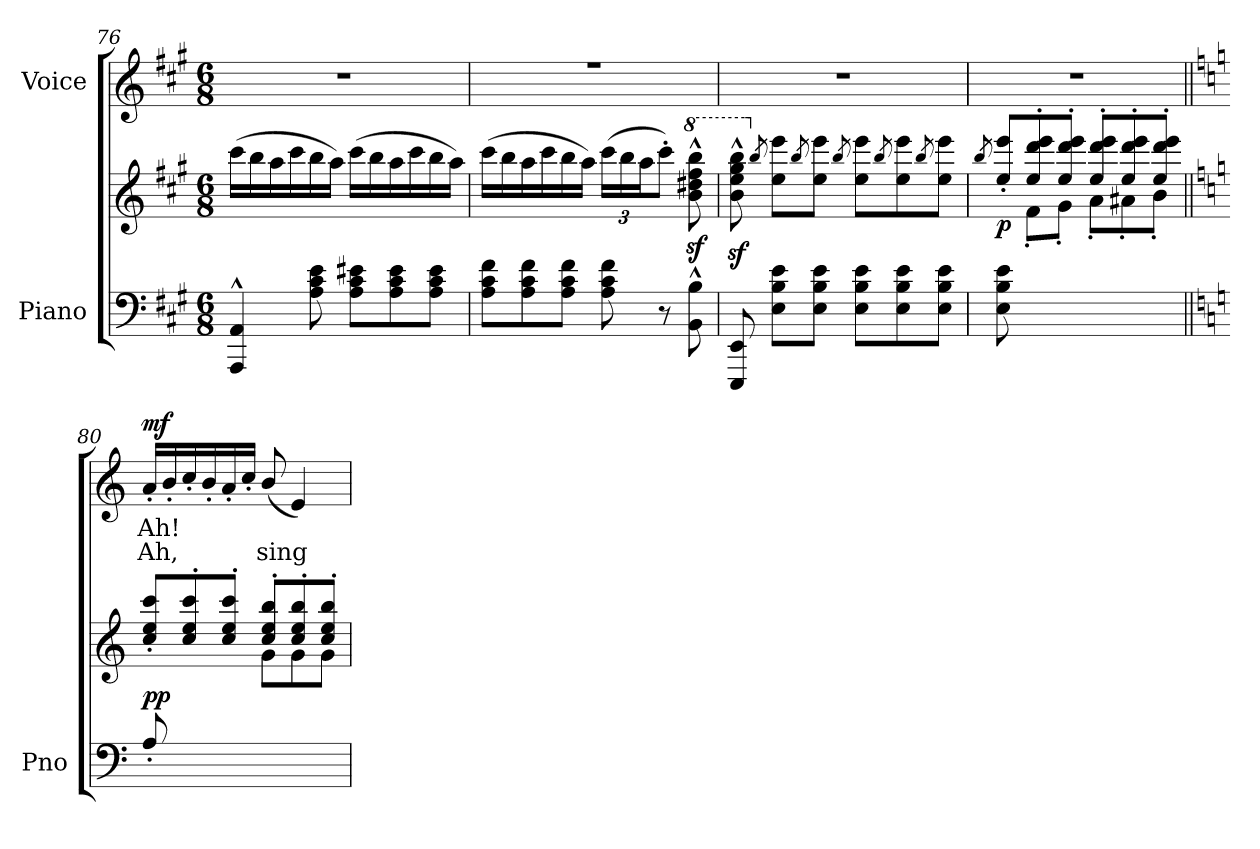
**kern	**kern	**dynam	**kern	**text	**text	**dynam
*part2	*part2	*part2	*part1	*part1	*part1	*part1
*staff3	*staff2	*staff2/3	*staff1	*staff1	*staff1	*staff1
*I"Piano	*	*	*I"Voice	*	*	*
*I'Pno	*	*	*	*	*	*
*clefF4	*clefG2	*	*clefG2	*	*	*
*k[f#c#g#]	*k[f#c#g#]	*	*k[f#c#g#]	*	*	*
*M6/8	*M6/8	*	*M6/8	*	*	*
=76	=76	=76	=76	=76	=76	=76
4AAA/^^ 4AA/^^	(>16ccc#\LL	.	2.r	.	.	.
.	16bb\	.	.	.	.	.
!	!	!LO:DY:b	!	!	!	!
!	!	!LO:DY:n=1:b	!	!	!	!
.	16aa\	other-dynamics ff	.	.	.	.
.	16ccc#\	.	.	.	.	.
8A\ 8c#\ 8e\	16bb\	.	.	.	.	.
.	16aa\JJ)	.	.	.	.	.
8A\ 8c#\ 8e#X\L	(>16ccc#\LL	.	.	.	.	.
.	16bb\	.	.	.	.	.
8A\ 8c#\ 8e#\	16aa\	.	.	.	.	.
.	16ccc#\	.	.	.	.	.
8A\ 8c#\ 8e#\J	16bb\	.	.	.	.	.
.	16aa\JJ)	.	.	.	.	.
!!LO:LB:g=z
=77	=77	=77	=77	=77	=77	=77
*	*	*	*^	*	*	*
8A\ 8c#\ 8f#\L	(>16ccc#\LL	.	2.r	8a/yy	.	.	.
.	16bb\	.	.	.	.	.	.
8A\ 8c#\ 8f#\	16aa\	.	.	8ryy	.	.	.
.	16ccc#\	.	.	.	.	.	.
8A\ 8c#\ 8f#\J	16bb\	.	.	2ryy	.	.	.
.	16aa\JJ)	.	.	.	.	.	.
*	*Xbrackettup	*	*	*	*	*	*
8A\ 8c#\ 8f#\	(>24ccc#\LL	.	.	.	.	.	.
.	24bb\	.	.	.	.	.	.
.	24aa\J	.	.	.	.	.	.
8r	8ccc#'\J)	.	.	.	.	.	.
*	*8va	*	*	*	*	*	*
8BB\^^ 8B\^^	8bb\z<^^ 8ddd#X\z<^^ 8fff#\z<^^ 8bbb\z<^^	.	.	.	.	.	.
*	*	*	*v	*v	*	*	*
=78	=78	=78	=78	=78	=78	=78
8EEE/ 8EE/	8bb\z<^^ 8eee\z<^^ 8ggg#\z<^^ 8bbb\z<^^	.	2.r	.	.	.
*	*X8va	*	*	*	*	*
.	8qbb/	.	.	.	.	.
8E\ 8B\ 8e\L	8ee\ 8eee\L	.	.	.	.	.
.	8qbb/	.	.	.	.	.
8E\ 8B\ 8e\J	8ee\ 8eee\J	.	.	.	.	.
.	8qbb/	.	.	.	.	.
8E\ 8B\ 8e\L	8ee\ 8eee\L	.	.	.	.	.
.	8qbb/	.	.	.	.	.
8E\ 8B\ 8e\	8ee\ 8eee\	.	.	.	.	.
.	8qbb/	.	.	.	.	.
8E\ 8B\ 8e\J	8ee\ 8eee\J	.	.	.	.	.
=79	=79	=79	=79	=79	=79	=79
.	8qbb/	.	.	.	.	.
*	*^	*	*	*	*	*
!	!	!	!LO:DY:b	!	!	!	!
8E\ 8B\ 8e\	8ee/' 8eee/'L	8ryy	p	2.r	.	.	.
2ryy	8ee/' 8ddd/' 8eee/'	8f#'\L	.	.	.	.	.
.	8ee/' 8ddd/' 8eee/'J	8g#'\J	.	.	.	.	.
.	8ee/' 8ddd/' 8eee/'L	8a'\L	.	.	.	.	.
.	8ee/' 8ddd/' 8eee/'	8a#X'\	.	.	.	.	.
8ryy	8ee/' 8ddd/' 8eee/'J	8b'\J	.	.	.	.	.
!!LO:LB:g=z
=80||	=80||	=80||	=80||	=80||	=80||	=80||	=80||
*k[]	*k[]	*	*	*k[]	*	*	*
!	!	!	!LO:DY:b	!	!LO:LY:b	!LO:LY:b	!LO:DY:a
8A'/L	8cc/' 8ee/' 8ccc/'L	8ryy	pp	16a'/LL	Ah!	Ah,	mf
.	.	.	.	16b'/	.	.	.
2ryy	8cc/' 8ee/' 8ccc/'	8a'\	.	16cc'/	.	.	.
.	.	.	.	16b'/	.	.	.
.	8cc/' 8ee/' 8ccc/'J	8a'\J	.	16a'/	.	.	.
.	.	.	.	16cc'/JJ	.	.	.
!	!	!	!	!	!	!LO:LY:b	!
.	8cc/' 8ee/' 8bb/'L	8g\L	.	(<8b/	.	sing	.
.	8cc/' 8ee/' 8bb/'	8g\	.	4e/)	.	.	.
8ryy	8cc/' 8ee/' 8bb/'J	8g\J	.	.	.	.	.
*	*v	*v	*	*	*	*	*
=	=	=	=	=	=	=
*-	*-	*-	*-	*-	*-	*-
